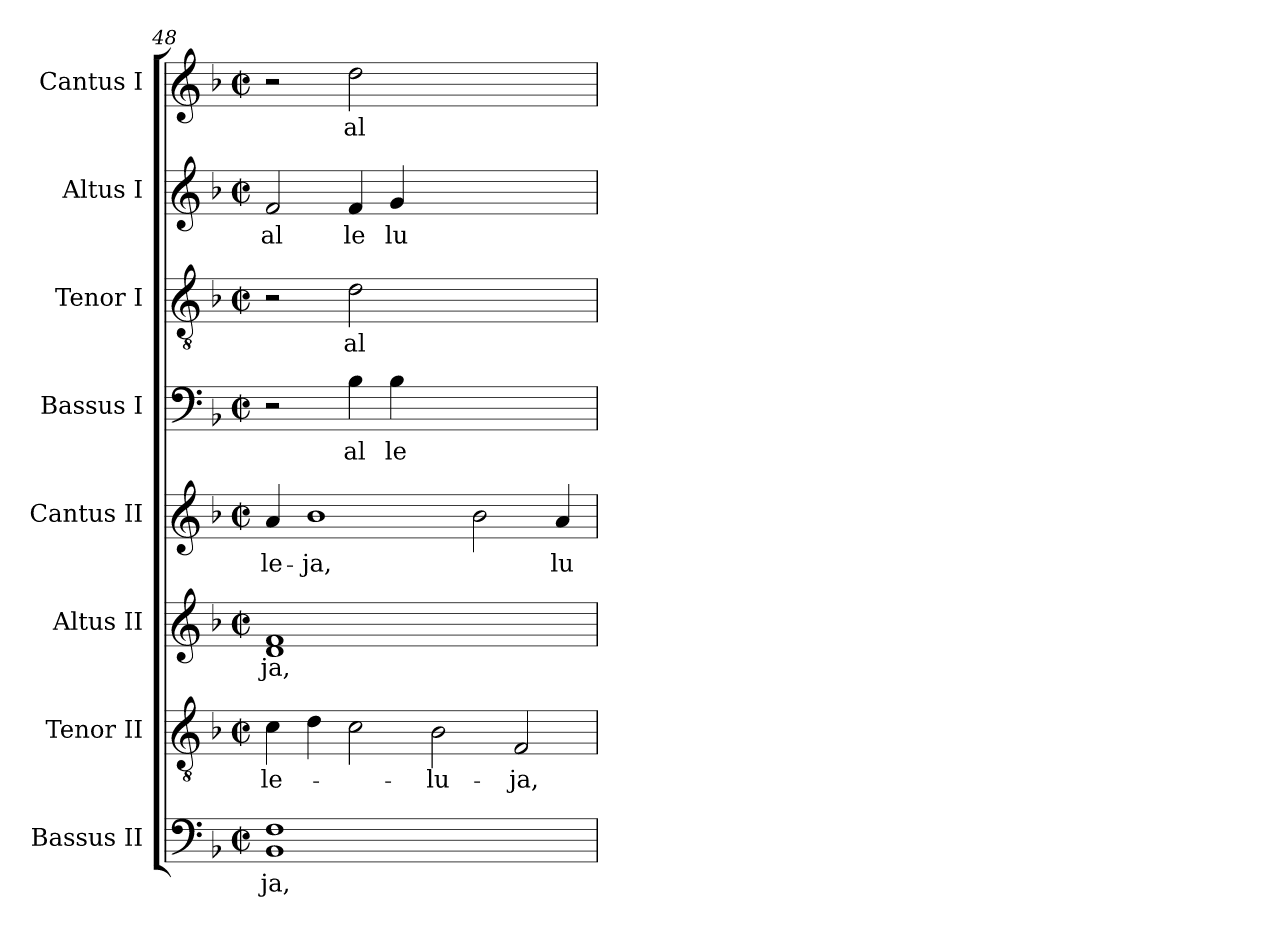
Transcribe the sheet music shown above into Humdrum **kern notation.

**kern	**text	**kern	**text	**kern	**text	**kern	**text	**kern	**text	**kern	**text	**kern	**text	**kern	**text
*part8	*part8	*part7	*part7	*part6	*part6	*part5	*part5	*part4	*part4	*part3	*part3	*part2	*part2	*part1	*part1
*staff8	*staff8	*staff7	*staff7	*staff6	*staff6	*staff5	*staff5	*staff4	*staff4	*staff3	*staff3	*staff2	*staff2	*staff1	*staff1
*I"Bassus II	*	*I"Tenor II	*	*I"Altus II	*	*I"Cantus II	*	*I"Bassus I	*	*I"Tenor I	*	*I"Altus I	*	*I"Cantus I	*
*clefF4	*	*clefGv2	*	*clefG2	*	*clefG2	*	*clefF4	*	*clefGv2	*	*clefG2	*	*clefG2	*
*k[b-]	*	*k[b-]	*	*k[b-]	*	*k[b-]	*	*k[b-]	*	*k[b-]	*	*k[b-]	*	*k[b-]	*
*F:	*	*F:	*	*F:	*	*F:	*	*F:	*	*F:	*	*F:	*	*F:	*
*M2/2	*	*M2/2	*	*M2/2	*	*M2/2	*	*M2/2	*	*M2/2	*	*M2/2	*	*M2/2	*
*met(c|)	*	*met(c|)	*	*met(c|)	*	*met(c|)	*	*met(c|)	*	*met(c|)	*	*met(c|)	*	*met(c|)	*
=48	=48	=48	=48	=48	=48	=48	=48	=48	=48	=48	=48	=48	=48	=48	=48
!	!LO:LY:b:cj	!	!LO:LY:b:cj	!	!LO:LY:b:cj	!	!LO:LY:b:cj	!	!	!	!	!	!LO:LY:b:cj	!	!
1F 1BB-	-ja,	4c\	-le-	1f 1d	-ja,	4a/	-le-	2r	.	2r	.	2f/	al	2r	.
!	!	!	!	!	!	!	!LO:LY:b:cj	!	!	!	!	!	!	!	!
.	.	4d\	.	.	.	1b-	-ja,	.	.	.	.	.	.	.	.
!	!	!	!	!	!	!	!	!	!LO:LY:b:cj	!	!LO:LY:b:cj	!	!LO:LY:b:cj	!	!LO:LY:b:cj
.	.	2c\	.	.	.	.	.	4B-\	al	2d\	al	4f/	le	2dd\	al
!	!	!	!	!	!	!	!	!	!LO:LY:b:cj	!	!	!	!LO:LY:b:cj	!	!
.	.	.	.	.	.	.	.	4B-\	le	.	.	4g/	lu	.	.
!	!	!	!LO:LY:b:cj	!	!	!	!	!	!	!	!	!	!	!	!
1ryy	.	2B-\	-lu-	1ryy	.	.	.	1ryy	.	1ryy	.	1ryy	.	1ryy	.
.	.	.	.	.	.	2b-\	.	.	.	.	.	.	.	.	.
!	!	!	!LO:LY:b:cj	!	!	!	!	!	!	!	!	!	!	!	!
.	.	2F/	-ja,	.	.	.	.	.	.	.	.	.	.	.	.
!	!	!	!	!	!	!	!LO:LY:b:cj	!	!	!	!	!	!	!	!
.	.	.	.	.	.	4a/	-lu-	.	.	.	.	.	.	.	.
=	=	=	=	=	=	=	=	=	=	=	=	=	=	=	=
*-	*-	*-	*-	*-	*-	*-	*-	*-	*-	*-	*-	*-	*-	*-	*-
